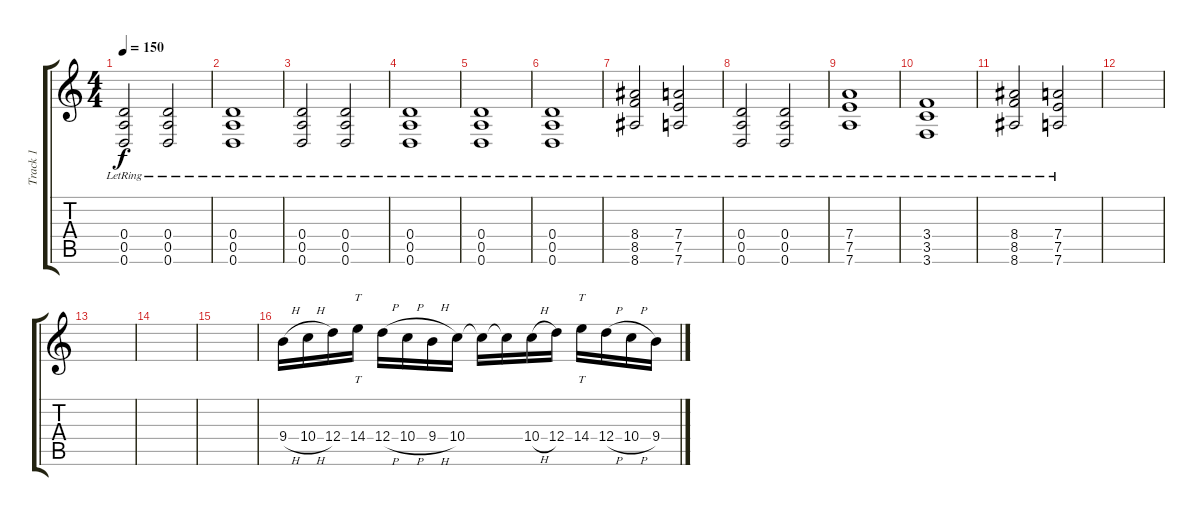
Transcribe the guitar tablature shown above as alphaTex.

\track ("Track 1" "Track 1") {instrument distortionguitar}
\staff {score tabs}
\tuning (E4 B3 G3 D3 A2 D2) {hide}
\ts (4 4)
\tempo 150
\clef g2
\ks c
(0.4{lr} 0.5{lr} 0.6{lr}).2{dy f} (0.4{lr} 0.5 0.6).2 |
(0.4{lr} 0.5{lr} 0.6{lr}).1 |
(0.4{lr} 0.5{lr} 0.6{lr}).2 (0.4{lr} 0.5{lr} 0.6{lr}).2 |
(0.4{lr} 0.5{lr} 0.6{lr}).1{volume 11 instrument distortionguitar} |
(0.4{lr} 0.5{lr} 0.6{lr}).1 |
(0.4{lr} 0.5{lr} 0.6{lr}).1 |
(8.4{lr} 8.5{lr} 8.6{lr}).2 (7.4{lr} 7.5{lr} 7.6{lr}).2 |
(0.4{lr} 0.5{lr} 0.6{lr}).2 (0.4{lr} 0.5{lr} 0.6{lr}).2 |
(7.4{lr} 7.5{lr} 7.6{lr}).1 |
(3.4{lr} 3.5{lr} 3.6{lr}).1 |
(8.4{lr} 8.5{lr} 8.6{lr}).2 (7.4 7.5 7.6{lr}).2 |
|
|
|
|
9.4{h}.16 10.4{h}.16 12.4.16 14.4.16{tt} 12.4{h}.16 10.4{h}.16 9.4{h}.16 10.4.16 10.4{t}.16 10.4{t}.16 10.4{h}.16 12.4.16 14.4.16{tt} 12.4{h}.16 10.4{h}.16 9.4.16
